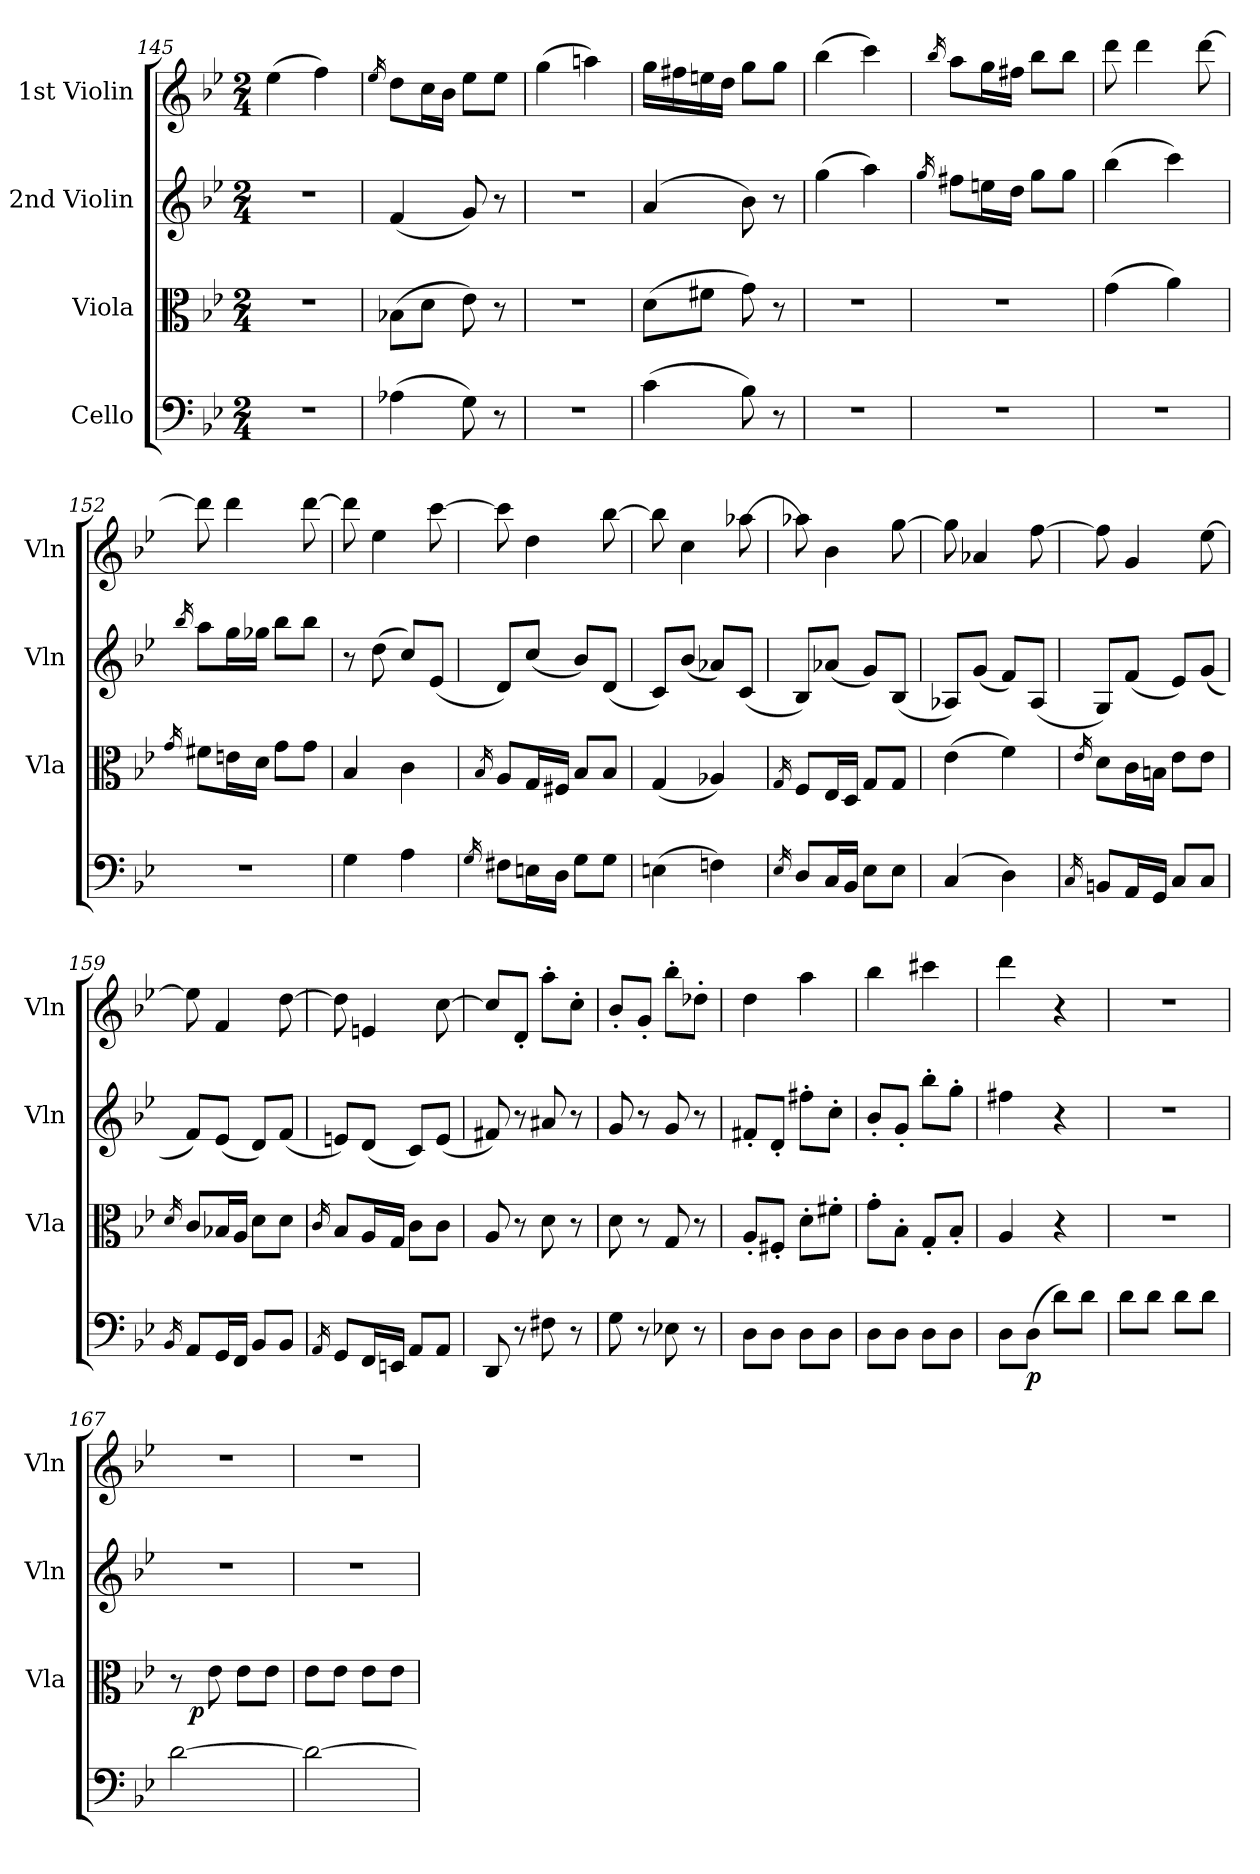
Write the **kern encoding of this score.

**kern	**dynam	**kern	**dynam	**kern	**kern
*part4	*part4	*part3	*part3	*part2	*part1
*staff4	*staff4	*staff3	*staff3	*staff2	*staff1
*I"Cello	*	*I"Viola	*	*I"2nd Violin	*I"1st Violin
*	*	*I'Vla	*	*I'Vln	*I'Vln
*clefF4	*	*clefC3	*	*clefG2	*clefG2
*k[b-e-]	*	*k[b-e-]	*	*k[b-e-]	*k[b-e-]
*B-:	*	*B-:	*	*B-:	*B-:
*M2/4	*	*M2/4	*	*M2/4	*M2/4
=145	=145	=145	=145	=145	=145
2r	.	2r	.	2r	(4ee-\
.	.	.	.	.	4ff\)
=146	=146	=146	=146	=146	=146
.	.	.	.	.	16qee-/
(4A-X\	.	(8B-X\L	.	(4f/	8dd\L
.	.	8d\J	.	.	16cc\L
.	.	.	.	.	16b-\JJ
8G\)	.	8e-\)	.	8g/)	8ee-\L
8r	.	8r	.	8r	8ee-\J
=147	=147	=147	=147	=147	=147
2r	.	2r	.	2r	(4gg\
.	.	.	.	.	4aan\)
=148	=148	=148	=148	=148	=148
(4c\	.	(8d\L	.	(4a/	16gg\LL
.	.	.	.	.	16ff#X\
.	.	8f#X\J	.	.	16een\
.	.	.	.	.	16dd\JJ
8B-\)	.	8g\)	.	8b-\)	8gg\L
8r	.	8r	.	8r	8gg\J
=149	=149	=149	=149	=149	=149
2r	.	2r	.	(4gg\	(4bb-\
.	.	.	.	4aa\)	4ccc\)
=150	=150	=150	=150	=150	=150
.	.	.	.	16qgg/	16qbb-/
2r	.	2r	.	8ff#X\L	8aa\L
.	.	.	.	16een\L	16gg\L
.	.	.	.	16dd\JJ	16ff#X\JJ
.	.	.	.	8gg\L	8bb-\L
.	.	.	.	8gg\J	8bb-\J
=151	=151	=151	=151	=151	=151
2r	.	(4g\	.	(4bb-\	8ddd\
.	.	.	.	.	4ddd\
.	.	4a\)	.	4ccc\)	.
.	.	.	.	.	[8ddd\
=152	=152	=152	=152	=152	=152
.	.	16qg/	.	16qbb-/	.
2r	.	8f#X\L	.	8aa\L	8ddd\]
.	.	16en\L	.	16gg\L	4ddd\
.	.	16d\JJ	.	16gg-X\JJ	.
.	.	8g\L	.	8bb-\L	.
.	.	8g\J	.	8bb-\J	[8ddd\
=153	=153	=153	=153	=153	=153
4G\	.	4B-/	.	8r	8ddd\]
.	.	.	.	(8dd\	4ee-\
4A\	.	4c\	.	8cc/L)	.
.	.	.	.	(8e-/J	[8ccc\
=154	=154	=154	=154	=154	=154
16qG/	.	16qB-/	.	.	.
8F#X\L	.	8A/L	.	8d/L)	8ccc\]
16En\L	.	16G/L	.	(8cc/J	4dd\
16D\JJ	.	16F#X/JJ	.	.	.
8G\L	.	8B-/L	.	8b-/L)	.
8G\J	.	8B-/J	.	(8d/J	[8bb-\
=155	=155	=155	=155	=155	=155
(4En\	.	(4G/	.	8c/L)	8bb-\]
.	.	.	.	(8b-/J	4cc\
4Fn\)	.	4A-X/)	.	8a-X/L)	.
.	.	.	.	(8c/J	[8aa-X\
=156	=156	=156	=156	=156	=156
16qE-/	.	16qG/	.	.	.
8D/L	.	8F/L	.	8B-/L)	8aa-X\]
16C/L	.	16E-/L	.	(8a-X/J	4b-\
16BB-/JJ	.	16D/JJ	.	.	.
8E-\L	.	8G/L	.	8g/L)	.
8E-\J	.	8G/J	.	(8B-/J	[8gg\
=157	=157	=157	=157	=157	=157
(4C/	.	(4e-\	.	8A-X/L)	8gg\]
.	.	.	.	(8g/J	4a-X/
4D\)	.	4f\)	.	8f/L)	.
.	.	.	.	(8A-/J	[8ff\
=158	=158	=158	=158	=158	=158
16qC/	.	16qe-/	.	.	.
8BBn/L	.	8d\L	.	8G/L)	8ff\]
16AA/L	.	16c\L	.	(8f/J	4g/
16GG/JJ	.	16Bn\JJ	.	.	.
8C/L	.	8e-\L	.	8e-/L)	.
8C/J	.	8e-\J	.	(8g/J	[8ee-\
=159	=159	=159	=159	=159	=159
16qBB-/	.	16qd/	.	.	.
8AA/L	.	8c/L	.	8f/L)	8ee-\]
16GG/L	.	16B-X/L	.	(8e-/J	4f/
16FF/JJ	.	16A/JJ	.	.	.
8BB-/L	.	8d\L	.	8d/L)	.
8BB-/J	.	8d\J	.	(8f/J	[8dd\
=160	=160	=160	=160	=160	=160
16qAA/	.	16qc/	.	.	.
8GG/L	.	8B-/L	.	8en/L)	8dd\]
16FF/L	.	16A/L	.	(8d/J	4en/
16EEn/JJ	.	16G/JJ	.	.	.
8AA/L	.	8c\L	.	8c/L)	.
8AA/J	.	8c\J	.	(8e/J	[8cc\
=161	=161	=161	=161	=161	=161
8DD/	.	8A/	.	8f#X/)	8cc/L]
8r	.	8r	.	8r	8d'</J
8F#X\	.	8d\	.	8a#X/	8aa'>\L
8r	.	8r	.	8r	8cc'>\J
=162	=162	=162	=162	=162	=162
8G\	.	8d\	.	8g/	8b-'</L
8r	.	8r	.	8r	8g'</J
8E-X\	.	8G/	.	8g/	8bb-'>\L
8r	.	8r	.	8r	8dd-X'>\J
=163	=163	=163	=163	=163	=163
8D\L	.	8A'</L	.	8f#X'</L	4dd\
8D\J	.	8F#X'</J	.	8d'</J	.
8D\L	.	8d'>\L	.	8ff#X'>\L	4aa\
8D\J	.	8f#X'>\J	.	8cc'>\J	.
=164	=164	=164	=164	=164	=164
8D\L	.	8g'>\L	.	8b-'</L	4bb-\
8D\J	.	8B-'>\J	.	8g'</J	.
8D\L	.	8G'</L	.	8bb-'>\L	4ccc#X\
8D\J	.	8B-'</J	.	8gg'>\J	.
=165	=165	=165	=165	=165	=165
8D\L	.	4A/	.	4ff#X\	4ddd\
!	!LO:DY:b	!	!	!	!
(8D\J	p	.	.	.	.
8d\L)	.	4r	.	4r	4r
8d\J	.	.	.	.	.
=166	=166	=166	=166	=166	=166
8d\L	.	2r	.	2r	2r
8d\J	.	.	.	.	.
8d\L	.	.	.	.	.
8d\J	.	.	.	.	.
=167	=167	=167	=167	=167	=167
*	*	*^	*	*	*
[2d\	.	8r	16ryy	.	2r	2r
!	!	!	!	!LO:DY:b	!	!
.	.	.	4..ryy	p	.	.
.	.	8e-\	.	.	.	.
.	.	8e-\L	.	.	.	.
.	.	8e-\J	.	.	.	.
*	*	*v	*v	*	*	*
=168	=168	=168	=168	=168	=168
2d\_	.	8e-\L	.	2r	2r
.	.	8e-\J	.	.	.
.	.	8e-\L	.	.	.
.	.	8e-\J	.	.	.
=	=	=	=	=	=
*-	*-	*-	*-	*-	*-
